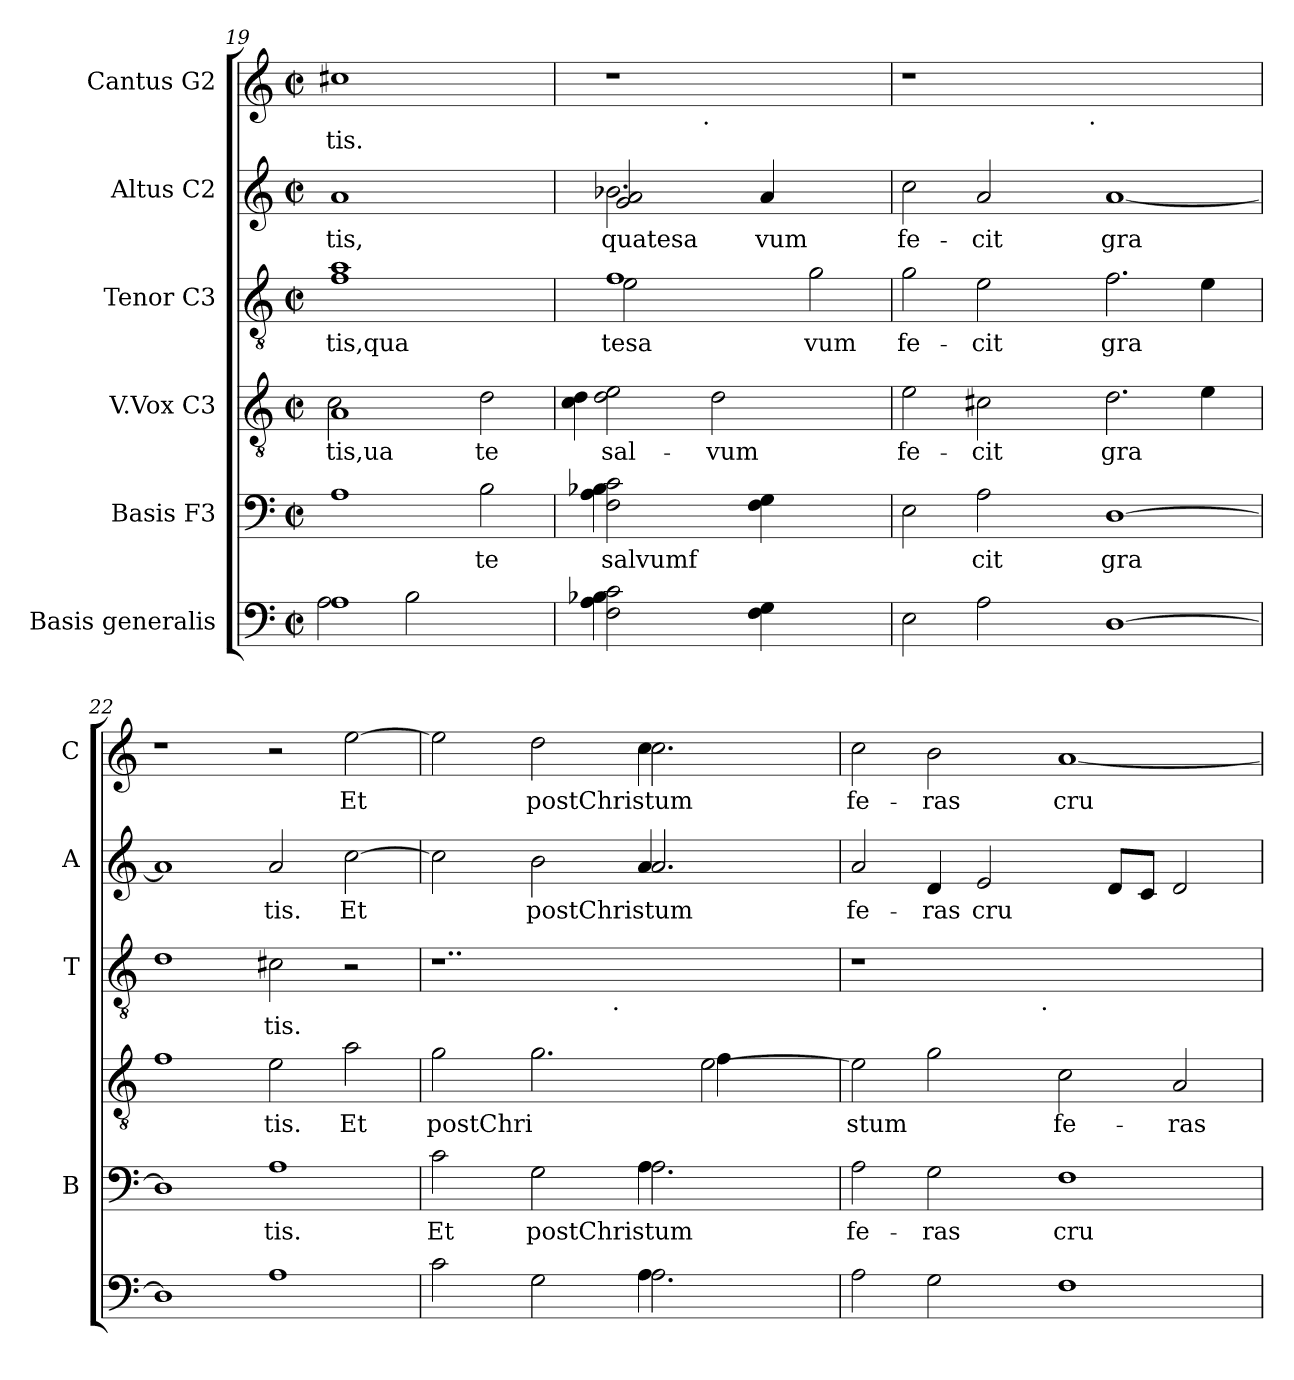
**kern	**kern	**text	**kern	**text	**kern	**text	**kern	**text	**kern	**text
*part6	*part5	*part5	*part4	*part4	*part3	*part3	*part2	*part2	*part1	*part1
*staff6	*staff5	*staff5	*staff4	*staff4	*staff3	*staff3	*staff2	*staff2	*staff1	*staff1
*I"Basis  generalis	*I"Basis  F3	*	*I"V.Vox  C3	*	*I"Tenor  C3	*	*I"Altus  C2	*	*I"Cantus  G2	*
*	*I'B	*	*	*	*I'T	*	*I'A	*	*I'C	*
*clefF4	*clefF4	*	*clefGv2	*	*clefGv2	*	*clefG2	*	*clefG2	*
*k[]	*k[]	*	*k[]	*	*k[]	*	*k[]	*	*k[]	*
*C:	*C:	*	*C:	*	*C:	*	*C:	*	*C:	*
*M2/2	*M2/2	*	*M2/2	*	*M2/2	*	*M2/2	*	*M2/2	*
*met(c|)	*met(c|)	*	*met(c|)	*	*met(c|)	*	*met(c|)	*	*met(c|)	*
=19	=19	=19	=19	=19	=19	=19	=19	=19	=19	=19
*^	*	*	*^	*	*	*	*	*	*	*
!	!	!	!	!	!	!LO:LY:b:cj	!	!LO:LY:b:cj	!	!LO:LY:b:cj	!	!LO:LY:b:cj
1A	2A\	1A	.	1A	2c\	-tis,ua	1a 1f	tis,qua	1a	-tis,	1cc#X	-tis.
.	2B\	.	.	.	1ryy	.	.	.	.	.	.	.
!	!	!	!LO:LY:b:cj	!	!	!LO:LY:b:cj	!	!	!	!	!	!
2ryy	2ryy	2B\	te	2d\	.	te	2ryy	.	2ryy	.	2ryy	.
=20	=20	=20	=20	=20	=20	=20	=20	=20	=20	=20	=20	=20
*	*	*^	*	*	*	*	*	*	*	*	*	*
!	!	!	!	!LO:LY:b:cj	!	!	!LO:LY:b:cj	!	!LO:LY:b:cj	!	!LO:LY:b:cj	!	!
*	*	*	*	*	*	*	*	*^	*	*^	*	*^	*
2c\ 2F\	4B-X\ 4A\	2c\ 2F\	4B-X\ 4A\	salvumf-	2e\ 2d\	4d\ 4c\	sal-	1f	2e\	tesa	2.b-X\	2a/ 2g/	quatesa	1r	4ryy	.
.	2ryy	.	2ryy	.	.	2ryy	.	.	.	.	.	.	.	.	8...ryy	.
!	!	!	!	!	!	!	!	!	!	!	!	!	!	!	!LO:TX:b:t=.	!
.	.	.	.	.	.	.	.	.	.	.	.	.	.	.	1ryy	.
!	!	!	!	!	!	!	!LO:LY:b:cj	!	!	!	!	!	!	!	!	!
4ryy	.	4ryy	.	.	2d\	.	-vum	.	1ryy	.	.	2ryy	.	.	.	.
!	!	!	!	!LO:LY:b:cj	!	!	!	!	!	!	!	!	!LO:LY:b:cj	!	!	!
4G\ 4F\	2.ryy	4G\ 4F\	2.ryy	-	.	2.ryy	.	.	.	.	4a/	.	vum	.	.	.
!	!	!	!	!	!	!	!	!	!	!LO:LY:b:cj	!	!	!	!	!	!
2ryy	.	2ryy	.	.	2ryy	.	.	2g\	.	vum	2ryy	2ryy	.	2ryy	.	.
.	.	.	.	.	.	.	.	.	.	.	.	.	.	.	64ryy	.
=21	=21	=21	=21	=21	=21	=21	=21	=21	=21	=21	=21	=21	=21	=21	=21	=21
!	!	!	!	!LO:LY:b:cj	!	!	!LO:LY:b:cj	!	!	!LO:LY:b:cj	!	!	!LO:LY:b:cj	!	!	!
*v	*v	*	*	*	*v	*v	*	*v	*v	*	*v	*v	*	*	*	*
*	*v	*v	*	*	*	*	*	*	*	*	*	*
2E\	2E\	-	2e\	fe-	2g\	fe-	2cc\	fe-	1r	2ryy	.
!	!	!LO:LY:b:cj	!	!LO:LY:b:cj	!	!LO:LY:b:cj	!	!LO:LY:b:cj	!	!	!
2A\	2A\	-cit	2c#X\	-cit	2e\	-cit	2a/	-cit	.	4ryy	.
.	.	.	.	.	.	.	.	.	.	8ryy	.
.	.	.	.	.	.	.	.	.	.	16ryy	.
.	.	.	.	.	.	.	.	.	.	64ryy	.
!	!	!	!	!	!	!	!	!	!	!LO:TX:b:t=.	!
.	.	.	.	.	.	.	.	.	.	1ryy	.
!	!	!LO:LY:b:cj	!	!LO:LY:b:cj	!	!LO:LY:b:cj	!	!LO:LY:b:cj	!	!	!
[>1D	[>1D	gra-	2.d\	gra-	2.f\	gra-	[>1a	gra-	1ryy	.	.
!	!	!	!	!LO:LY:b:cj	!	!LO:LY:b:cj	!	!	!	!	!
.	.	.	4e\	--	4e\	--	.	.	.	.	.
.	.	.	.	.	.	.	.	.	.	32.ryy	.
!!LO:PB:g=z
=22	=22	=22	=22	=22	=22	=22	=22	=22	=22	=22	=22
!	!	!LO:LY:b:cj	!	!LO:LY:b:cj	!	!LO:LY:b:cj	!	!LO:LY:b:cj	!	!	!
*	*	*	*	*	*	*	*	*	*v	*v	*
1D]	1D]	--	1f	--	1d	--	1a]	--	1r	.
!	!	!LO:LY:b:cj	!	!LO:LY:b:cj	!	!LO:LY:b:cj	!	!LO:LY:b:cj	!	!
1A	1A	-tis.	2e\	-tis.	2c#X\	-tis.	2a/	-tis.	2r	.
!	!	!	!	!LO:LY:b:cj	!	!	!	!LO:LY:b:cj	!	!LO:LY:b:cj
.	.	.	2a\	Et	2r	.	[>2cc\	Et	[>2ee\	Et
=23	=23	=23	=23	=23	=23	=23	=23	=23	=23	=23
*^	*	*	*	*	*	*	*	*	*	*
!	!	!	!LO:LY:b:cj	!	!LO:LY:b:cj	!	!	!	!LO:LY:b:cj	!	!LO:LY:b:cj
*	*	*^	*	*^	*	*^	*	*^	*	*^	*
2c\	1ryy	2c\	1ryy	Et	2g\	4ryy	postChri-	1..r	2ryy	.	2cc\]	1ryy	.	2ee\]	1ryy	.
!	!	!	!	!LO:LY:b:cj	!	!	!LO:LY:b:cj	!	!	!	!	!	!LO:LY:b:cj	!	!	!LO:LY:b:cj
*	*	*	*	*	*v	*v	*	*	*	*	*	*	*	*	*	*
2G\	.	2G\	.	postChristum	2.g\	--	.	4ryy	.	2b\	.	postChristum	2dd\	.	postChristum
*	*	*	*	*	*^	*	*	*	*	*	*	*	*	*	*
.	.	.	.	.	.	.	.	.	16ryy	.	.	.	.	.	.	.
.	.	.	.	.	.	.	.	.	64ryy	.	.	.	.	.	.	.
!	!	!	!	!	!	!	!	!	!LO:TX:b:t=.	!	!	!	!	!	!	!
.	.	.	.	.	.	.	.	.	2ryy	.	.	.	.	.	.	.
!	!	!	!	!LO:LY:b:cj	!	!	!	!	!	!	!	!	!LO:LY:b:cj	!	!	!LO:LY:b:cj
*	*	*	*	*	*v	*v	*	*	*	*	*	*	*	*	*	*
2.A\	4A\	2.A\	4A\	.	.	.	.	.	.	2.a/	4a/	.	2.cc\	4cc\	.
*	*	*	*	*	*^	*	*	*	*	*	*	*	*	*	*
!	!	!	!	!	!	!	!LO:LY:b:cj	!	!	!	!	!	!	!	!	!
.	2ryy	.	2ryy	.	[>2e\	4f\	--	.	.	.	.	2ryy	.	.	2ryy	.
.	.	.	.	.	.	.	.	.	4ryy	.	.	.	.	.	.	.
.	.	.	.	.	.	4ryy	.	.	.	.	.	.	.	.	.	.
.	.	.	.	.	.	.	.	.	8ryy	.	.	.	.	.	.	.
.	.	.	.	.	.	.	.	.	32.ryy	.	.	.	.	.	.	.
=24	=24	=24	=24	=24	=24	=24	=24	=24	=24	=24	=24	=24	=24	=24	=24	=24
!	!	!	!	!LO:LY:b:cj	!	!	!LO:LY:b:cj	!	!	!	!	!	!LO:LY:b:cj	!	!	!LO:LY:b:cj
*v	*v	*	*	*	*v	*v	*	*	*	*	*v	*v	*	*v	*v	*
*	*v	*v	*	*	*	*	*	*	*	*	*	*
2A\	2A\	fe-	2e\]	-stum	1r	2ryy	.	2a/	fe-	2cc\	fe-
!	!	!LO:LY:b:cj	!	!LO:LY:b:cj	!	!	!	!	!LO:LY:b:cj	!	!LO:LY:b:cj
2G\	2G\	-ras	2g\	.	.	4ryy	.	4d/	-ras	2b\	-ras
!	!	!	!	!	!	!	!	!	!LO:LY:b:cj	!	!
.	.	.	.	.	.	8ryy	.	2e/	cru-	.	.
.	.	.	.	.	.	16ryy	.	.	.	.	.
.	.	.	.	.	.	64ryy	.	.	.	.	.
!	!	!	!	!	!	!LO:TX:b:t=.	!	!	!	!	!
.	.	.	.	.	.	1ryy	.	.	.	.	.
!	!	!LO:LY:b:cj	!	!LO:LY:b:cj	!	!	!	!	!	!	!LO:LY:b:cj
1F	1F	cru-	2c\	fe-	1ryy	.	.	.	.	[<1a	cru-
!	!	!	!	!	!	!	!	!	!LO:LY:b:cj	!	!
.	.	.	.	.	.	.	.	8d/L	--	.	.
!	!	!	!	!	!	!	!	!	!LO:LY:b:cj	!	!
.	.	.	.	.	.	.	.	8c/J	--	.	.
!	!	!	!	!LO:LY:b:cj	!	!	!	!	!LO:LY:b:cj	!	!
.	.	.	2A/	-ras	.	.	.	2d/	--	.	.
.	.	.	.	.	.	32.ryy	.	.	.	.	.
*	*	*	*	*	*v	*v	*	*	*	*	*
=	=	=	=	=	=	=	=	=	=	=
*-	*-	*-	*-	*-	*-	*-	*-	*-	*-	*-
